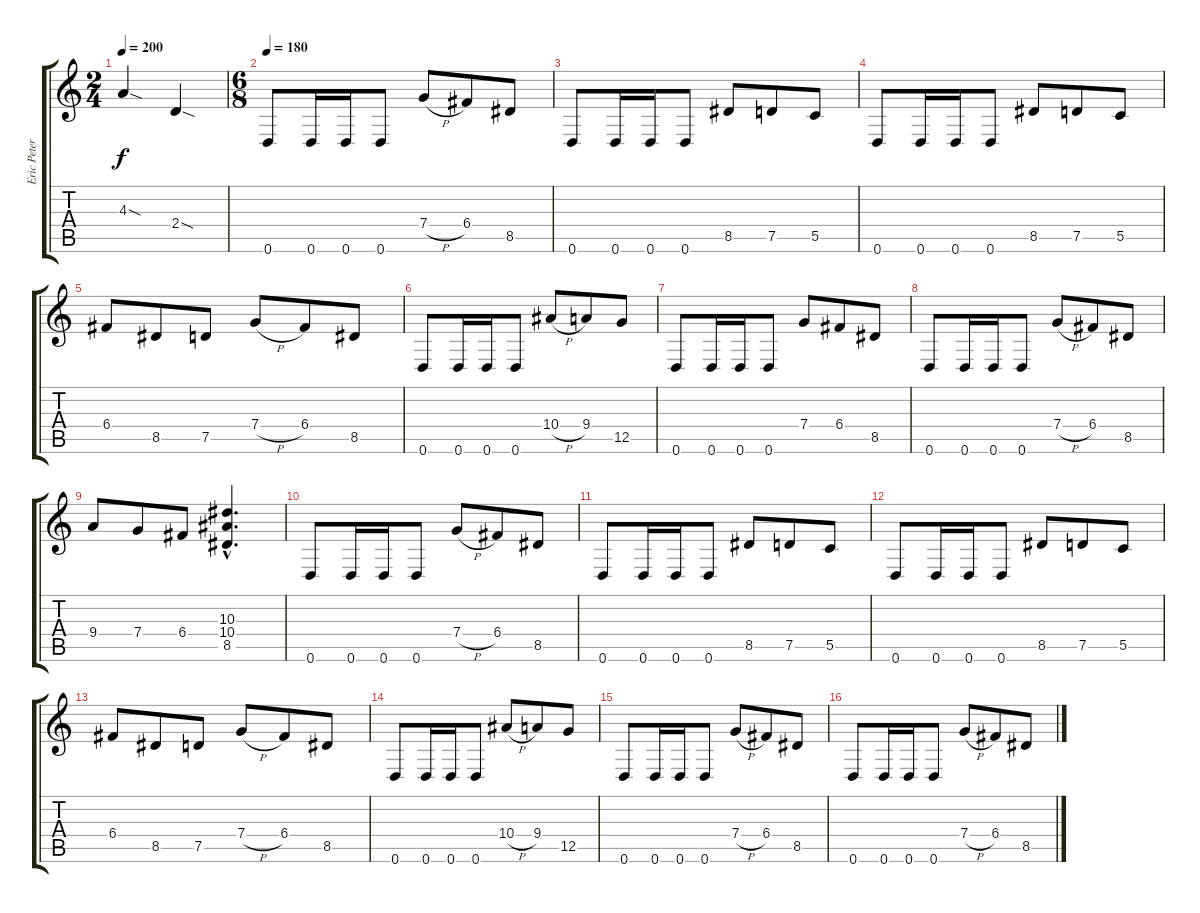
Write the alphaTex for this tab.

\track ("Eric Peterson" "Eric Peter") {instrument overdrivenguitar}
\staff {score tabs}
\tuning (D4 A3 F3 C3 G2 D2) {hide}
\ts (2 4)
\tempo 200
\clef g2
\ks c
4.3{sod}.4{dy f} 2.4{sod}.4 |
\ts (6 8)
\tempo 180
0.6.8 0.6.16 0.6.16 0.6.8 7.4{h}.8 6.4.8 8.5.8 |
0.6.8 0.6.16 0.6.16 0.6.8 8.5.8 7.5.8 5.5.8 |
0.6.8 0.6.16 0.6.16 0.6.8 8.5.8 7.5.8 5.5.8 |
6.4.8 8.5.8 7.5.8 7.4{h}.8 6.4.8 8.5.8 |
0.6.8 0.6.16 0.6.16 0.6.8 10.4{h}.8 9.4.8 12.5.8 |
0.6.8 0.6.16 0.6.16 0.6.8 7.4.8 6.4.8 8.5.8 |
0.6.8 0.6.16 0.6.16 0.6.8 7.4{h}.8 6.4.8 8.5.8 |
9.4.8 7.4.8 6.4.8 (10.3{hac} 10.4{hac} 8.5{hac}).4{d} |
0.6.8 0.6.16 0.6.16 0.6.8 7.4{h}.8 6.4.8 8.5.8 |
0.6.8 0.6.16 0.6.16 0.6.8 8.5.8 7.5.8 5.5.8 |
0.6.8 0.6.16 0.6.16 0.6.8 8.5.8 7.5.8 5.5.8 |
6.4.8 8.5.8 7.5.8 7.4{h}.8 6.4.8 8.5.8 |
0.6.8 0.6.16 0.6.16 0.6.8 10.4{h}.8 9.4.8 12.5.8 |
0.6.8 0.6.16 0.6.16 0.6.8 7.4{h}.8 6.4.8 8.5.8 |
0.6.8 0.6.16 0.6.16 0.6.8 7.4{h}.8 6.4.8 8.5.8
